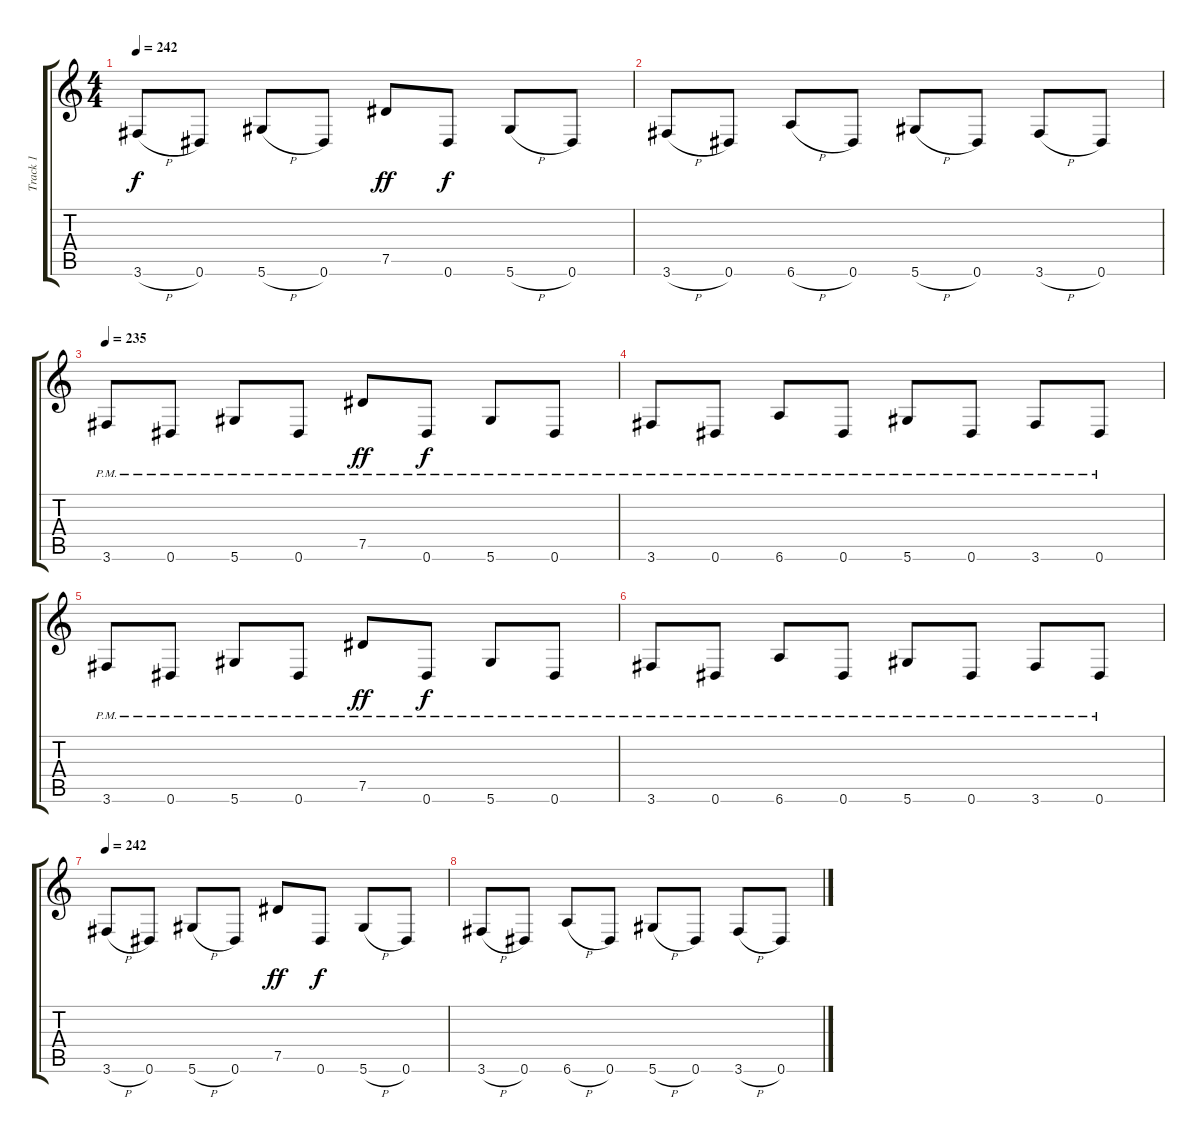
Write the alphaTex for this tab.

\track ("Track 1" "Track 1") {instrument distortionguitar}
\staff {score tabs}
\tuning (Eb4 Bb3 Gb3 Db3 Ab2 Eb2) {hide}
\ts (4 4)
\tempo 242
\clef g2
\ks c
3.6{h}.8{dy f} 0.6.8 5.6{h}.8 0.6.8 7.5.8{dy ff} 0.6.8{dy f} 5.6{h}.8 0.6.8 |
3.6{h}.8 0.6.8 6.6{h}.8 0.6.8 5.6{h}.8 0.6.8 3.6{h}.8 0.6.8 |
\tempo 235
3.6{pm}.8 0.6{pm}.8 5.6{pm}.8 0.6{pm}.8 7.5{pm}.8{dy ff} 0.6{pm}.8{dy f} 5.6{pm}.8 0.6{pm}.8 |
3.6{pm}.8 0.6{pm}.8 6.6{pm}.8 0.6{pm}.8 5.6{pm}.8 0.6{pm}.8 3.6{pm}.8 0.6{pm}.8 |
3.6{pm}.8 0.6{pm}.8 5.6{pm}.8 0.6{pm}.8 7.5{pm}.8{dy ff} 0.6{pm}.8{dy f} 5.6{pm}.8 0.6{pm}.8 |
3.6{pm}.8 0.6{pm}.8 6.6{pm}.8 0.6{pm}.8 5.6{pm}.8 0.6{pm}.8 3.6{pm}.8 0.6{pm}.8 |
\tempo 242
3.6{h}.8 0.6.8 5.6{h}.8 0.6.8 7.5.8{dy ff} 0.6.8{dy f} 5.6{h}.8 0.6.8 |
3.6{h}.8 0.6.8 6.6{h}.8 0.6.8 5.6{h}.8 0.6.8 3.6{h}.8 0.6.8
